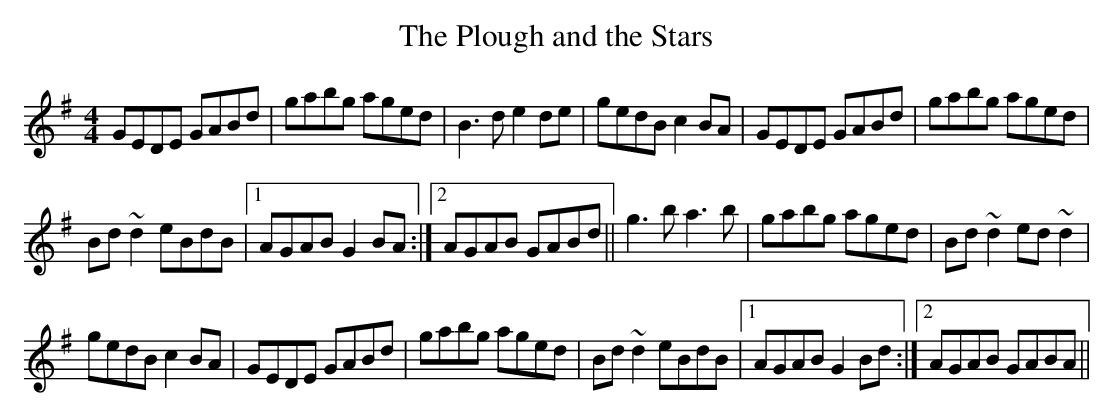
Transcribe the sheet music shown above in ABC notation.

X:1
T:The Plough and the Stars
M:4/4
L:1/8
K:G
GEDE GABd | gabg aged | B3d e2de | gedB c2BA | GEDE GABd | gabg aged |
Bd~d2 eBdB |1 AGAB G2BA :|2 AGAB GABd || g3b a3b | gabg aged | Bd~d2 ed~d2 |
gedB c2BA| GEDE GABd | gabg aged | Bd~d2 eBdB |1 AGAB G2Bd :|2 AGAB GABA ||
